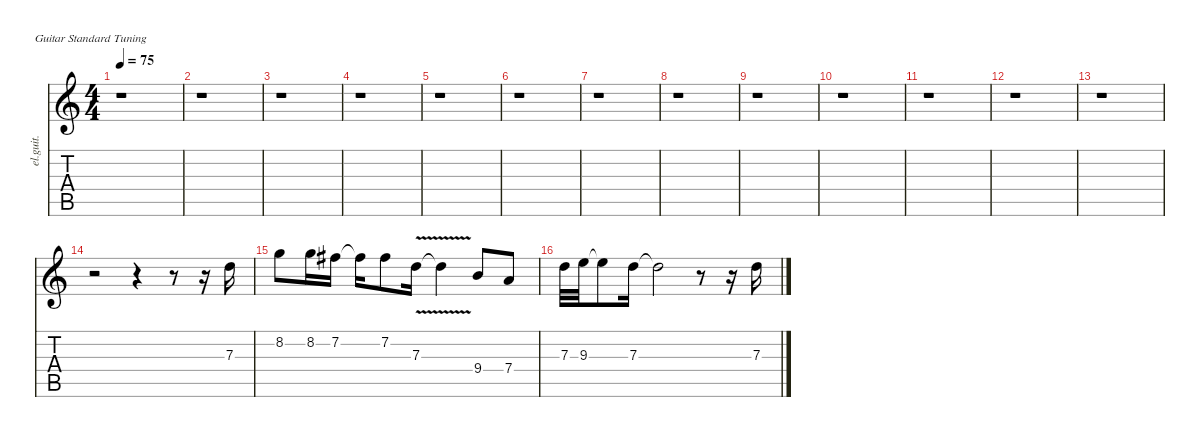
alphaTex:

\defaultSystemsLayout 4
\hideDynamics
\bracketExtendMode nobrackets
\otherSystemsTrackNameOrientation horizontal
\track ("Clean Guitar" "el.guit.") {instrument electricguitarclean}
\staff {score tabs}
\tuning (E4 B3 G3 D3 A2 E2)
\ts (4 4)
\tempo 75
\clef g2
\ks c
r.1{dy f beam Down} |
r.1{beam Down} |
r.1{beam Down} |
r.1{beam Down} |
r.1{beam Down} |
r.1{beam Down} |
r.1{beam Down} |
r.1{beam Down} |
r.1{beam Down} |
r.1{beam Down} |
r.1{beam Down} |
r.1{beam Down} |
r.1{beam Down} |
r.2{beam Down} r.4{beam Down} r.8{beam Down} r.16{beam Down} 7.3.16{beam Down} |
8.2.8{beam Down} 8.2.16{beam Down} 7.2{acc #}.16{beam Down} 7.2{t acc #}.16{beam Down} 7.2{acc #}.8{beam Down} 7.3{v}.16{beam Down} 7.3{v t}.4{beam Down} 9.4.8{beam Up} 7.4.8{beam Up} |
7.3.32{beam Down} 9.3.32{beam Down} 9.3{t}.8{beam Down} 7.3.16{beam Down} 7.3{t}.2{beam Down} r.8{beam Down} r.16{beam Down} 7.3.16{beam Down}
